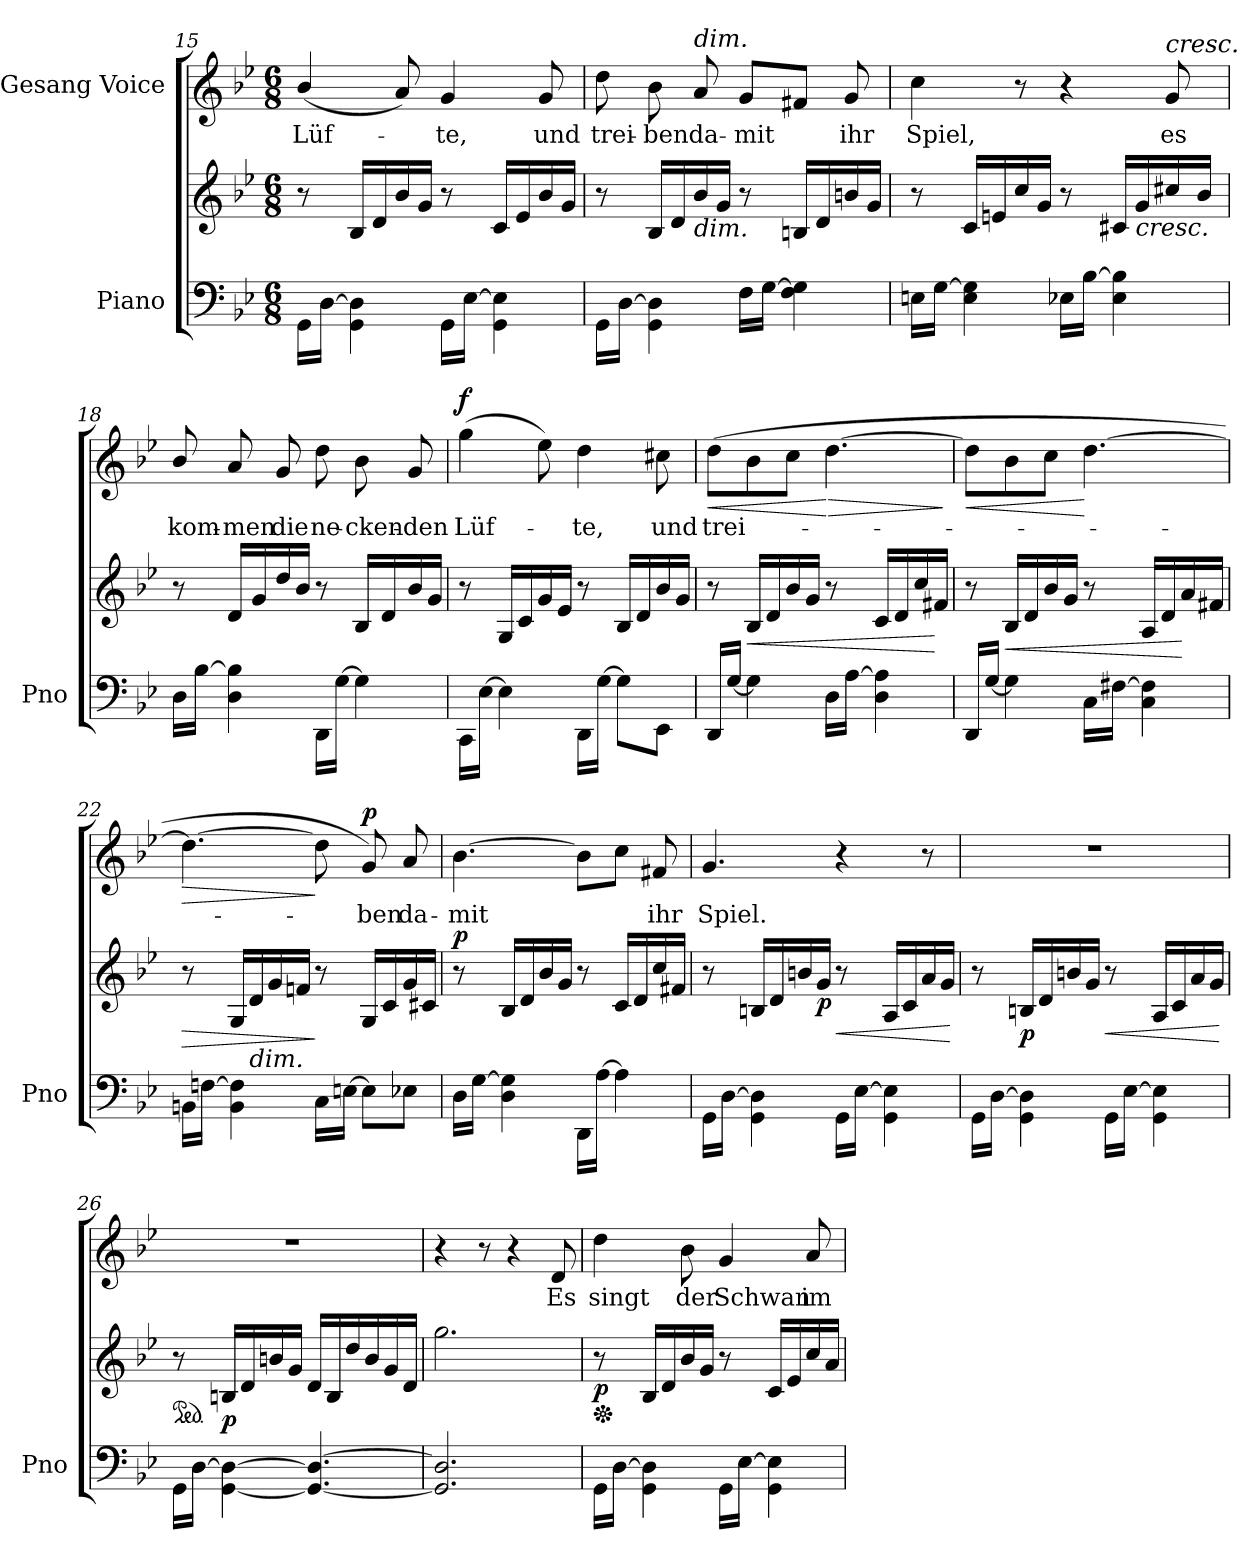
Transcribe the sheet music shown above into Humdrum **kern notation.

**kern	**kern	**dynam	**kern	**text	**dynam
*part2	*part2	*part2	*part1	*part1	*part1
*staff3	*staff2	*staff2/3	*staff1	*staff1	*staff1
*I"Piano	*	*	*I"Gesang Voice	*	*
*I'Pno	*	*	*	*	*
*clefF4	*clefG2	*	*clefG2	*	*
*k[b-e-]	*k[b-e-]	*	*k[b-e-]	*	*
*M6/8	*M6/8	*	*M6/8	*	*
=15	=15	=15	=15	=15	=15
!	!	!	!	!LO:LY:b	!
16GG\LL	8r	.	(<4b-/	Lüf-	.
[16D\JJ	.	.	.	.	.
4GG\ 4D\]	16B-/LL	.	.	.	.
.	16d/	.	.	.	.
.	16b-/	.	8a/)	.	.
.	16g/JJ	.	.	.	.
!	!	!	!	!LO:LY:b	!
16GG\LL	8r	.	4g/	-te,	.
[16E-\JJ	.	.	.	.	.
4GG\ 4E-\]	16c/LL	.	.	.	.
.	16e-/	.	.	.	.
!	!	!	!	!LO:LY:b	!
.	16b-/	.	8g/	und	.
.	16g/JJ	.	.	.	.
=16	=16	=16	=16	=16	=16
!	!	!	!	!LO:LY:b	!
16GG\LL	8r	.	8dd\	trei-	.
[16D\JJ	.	.	.	.	.
!	!	!	!	!LO:LY:b	!
4GG\ 4D\]	16B-/LL	.	8b-\	-ben	.
.	16d/	.	.	.	.
!	!	!	!LO:TX:a:i:t=dim.	!	!
!	!LO:TX:b:i:t=dim.	!	!	!	!
!	!	!	!	!LO:LY:b	!
.	16b-/	.	8a/	da-	.
.	16g/JJ	.	.	.	.
!	!	!	!	!LO:LY:b	!
16F\LL	8r	.	8g/L	-mit	.
[16G\JJ	.	.	.	.	.
4F\ 4G\]	16Bn/LL	.	8f#X/J	.	.
.	16d/	.	.	.	.
!	!	!	!	!LO:LY:b	!
.	16bn/	.	8g/	ihr	.
.	16g/JJ	.	.	.	.
!!LO:LB:g=z
=17	=17	=17	=17	=17	=17
!	!	!	!	!LO:LY:b	!
16En\LL	8r	.	4cc\	Spiel,	.
[16G\JJ	.	.	.	.	.
4E\ 4G\]	16c/LL	.	.	.	.
.	16en/	.	.	.	.
.	16cc/	.	8r	.	.
.	16g/JJ	.	.	.	.
16E-X\LL	8r	.	4r	.	.
[16B-\JJ	.	.	.	.	.
4E-\ 4B-\]	16c#X/LL	.	.	.	.
!	!LO:TX:b:i:t=cresc.	!	!	!	!
.	16g/	.	.	.	.
!	!	!	!LO:TX:a:i:t=cresc.	!	!
!	!	!	!	!LO:LY:b	!
.	16cc#X/	.	8g/	es	.
.	16b-/JJ	.	.	.	.
=18	=18	=18	=18	=18	=18
!	!	!	!	!LO:LY:b	!
16D\LL	8r	.	8b-/	kom-	.
[16B-\JJ	.	.	.	.	.
!	!	!	!	!LO:LY:b	!
4D\ 4B-\]	16d/LL	.	8a/	-men	.
.	16g/	.	.	.	.
!	!	!	!	!LO:LY:b	!
.	16dd/	.	8g/	die	.
.	16b-/JJ	.	.	.	.
!	!	!	!	!LO:LY:b	!
16DD\LL	8r	.	8dd\	ne-	.
[16G\JJ	.	.	.	.	.
!	!	!	!	!LO:LY:b	!
4G\]	16B-/LL	.	8b-\	-cken-	.
.	16d/	.	.	.	.
!	!	!	!	!LO:LY:b	!
.	16b-/	.	8g/	-den	.
.	16g/JJ	.	.	.	.
=19	=19	=19	=19	=19	=19
!	!	!	!	!LO:LY:b	!LO:DY:a
16CC\LL	8r	.	(>4gg\	Lüf-	f
[16E-\JJ	.	.	.	.	.
4E-\]	16G/LL	.	.	.	.
.	16c/	.	.	.	.
.	16g/	.	8ee-\)	.	.
.	16e-/JJ	.	.	.	.
!	!	!	!	!LO:LY:b	!
16DD\LL	8r	.	4dd\	-te,	.
[16G\JJ	.	.	.	.	.
8G\L]	16B-/LL	.	.	.	.
.	16d/	.	.	.	.
!	!	!	!	!LO:LY:b	!
8EE-\J	16b-/	.	8cc#X\	und	.
.	16g/JJ	.	.	.	.
!!LO:LB:g=z
=20	=20	=20	=20	=20	=20
!	!	!	!	!LO:LY:b	!LO:HP:b
16DD/LL	8r	.	(>8dd\L	trei-	<
[16G/JJ	.	.	.	.	.
!	!	!LO:HP:b	!	!	!
4G\]	16B-/LL	<	8b-\	.	.
.	16d/	.	.	.	.
.	16b-/	.	8cc\J	.	.
.	16g/JJ	.	.	.	.
!	!	!	!	!	!LO:HP:n=1:b
16D\LL	8r	.	[4.dd\	.	[ >
[16A\JJ	.	.	.	.	.
4D\ 4A\]	16c/LL	.	.	.	.
.	16d/	.	.	.	.
.	16cc/	.	.	.	.
.	16f#X/JJ	[	.	.	.
.	.	.	.	.	]
=21	=21	=21	=21	=21	=21
!	!	!	!	!	!LO:HP:b
16DD/LL	8r	.	8dd\L]	.	<
[16G/JJ	.	.	.	.	.
!	!	!LO:HP:b	!	!	!
4G\]	16B-/LL	<	8b-\	.	.
.	16d/	.	.	.	.
.	16b-/	.	8cc\J	.	.
.	16g/JJ	.	.	.	.
16C\LL	8r	.	[4.dd\	.	[
[16F#X\JJ	.	.	.	.	.
4C\ 4F#\]	16A/LL	.	.	.	.
.	16d/	.	.	.	.
.	16a/	[	.	.	.
.	16f#X/JJ	.	.	.	.
=22	=22	=22	=22	=22	=22
!	!	!LO:HP:b	!	!	!LO:HP:b
16BBn\LL	8r	>	4.dd\_	.	>
[16Fn\JJ	.	.	.	.	.
4BB\ 4F\]	16G/LL	.	.	.	.
!	!LO:TX:b:i:t=dim.	!	!	!	!
.	16d/	.	.	.	.
.	16g/	.	.	.	.
.	16fn/JJ	.	.	.	.
16C\LL	8r	]	8dd\]	.	]
[16En\JJ	.	.	.	.	.
!	!	!	!	!LO:LY:b	!LO:DY:a
8E\L]	16G/LL	.	8g/)	-ben	p
.	16c/	.	.	.	.
!	!	!	!	!LO:LY:b	!
8E-X\J	16g/	.	8a/	da-	.
.	16c#X/JJ	.	.	.	.
!!LO:LB:g=z
=23	=23	=23	=23	=23	=23
!	!	!LO:DY:a	!	!LO:LY:b	!
16D\LL	8r	p	[4.b-\	-mit	.
[16G\JJ	.	.	.	.	.
4D\ 4G\]	16B-/LL	.	.	.	.
.	16d/	.	.	.	.
.	16b-/	.	.	.	.
.	16g/JJ	.	.	.	.
16DD\LL	8r	.	8b-\L]	.	.
[16A\JJ	.	.	.	.	.
4A\]	16c/LL	.	8cc\J	.	.
.	16d/	.	.	.	.
!	!	!	!	!LO:LY:b	!
.	16cc/	.	8f#X/	ihr	.
.	16f#X/JJ	.	.	.	.
!!LO:PB:g=z
=24	=24	=24	=24	=24	=24
!	!	!	!	!LO:LY:b	!
16GG\LL	8r	.	4.g/	Spiel.	.
[16D\JJ	.	.	.	.	.
4GG\ 4D\]	16Bn/LL	.	.	.	.
.	16d/	.	.	.	.
.	16bn/	.	.	.	.
!	!	!LO:DY:b	!	!	!
.	16g/JJ	p	.	.	.
!	!	!LO:HP:b	!	!	!
16GG\LL	8r	<	4r	.	.
[16E-\JJ	.	.	.	.	.
4GG\ 4E-\]	16A/LL	.	.	.	.
.	16c/	.	.	.	.
.	16a/	.	8r	.	.
.	16g/JJ	.	.	.	.
.	.	[	.	.	.
=25	=25	=25	=25	=25	=25
16GG\LL	8r	.	2.r	.	.
[16D\JJ	.	.	.	.	.
!	!	!LO:DY:b	!	!	!
4GG\ 4D\]	16Bn/LL	p	.	.	.
.	16d/	.	.	.	.
.	16bn/	.	.	.	.
.	16g/JJ	.	.	.	.
!	!	!LO:HP:b	!	!	!
16GG\LL	8r	<	.	.	.
[16E-\JJ	.	.	.	.	.
4GG\ 4E-\]	16A/LL	.	.	.	.
.	16c/	.	.	.	.
.	16a/	.	.	.	.
.	16g/JJ	.	.	.	.
.	.	[	.	.	.
=26	=26	=26	=26	=26	=26
*	*ped	*	*	*	*
16GG\LL	8r	.	2.r	.	.
[16D\JJ	.	.	.	.	.
!	!	!LO:DY:b	!	!	!
[4GG\ 4D\_	16Bn/LL	p	.	.	.
.	16d/	.	.	.	.
.	16bn/	.	.	.	.
.	16g/JJ	.	.	.	.
4.GG/_ 4.D/_	16d/LL	.	.	.	.
.	16B/	.	.	.	.
.	16dd/	.	.	.	.
.	16b/	.	.	.	.
.	16g/	.	.	.	.
.	16d/JJ	.	.	.	.
=27	=27	=27	=27	=27	=27
2.GG/] 2.D/]	2.gg\	.	4r	.	.
.	.	.	8r	.	.
.	.	.	4r	.	.
!	!	!	!	!LO:LY:b	!
.	.	.	8d/	Es	.
!!LO:LB:g=z
=28	=28	=28	=28	=28	=28
*	*Xped	*	*	*	*
!	!	!LO:DY:b	!	!LO:LY:b	!
16GG\LL	8r	p	4dd\	singt	.
[16D\JJ	.	.	.	.	.
4GG\ 4D\]	16B-/LL	.	.	.	.
.	16d/	.	.	.	.
!	!	!	!	!LO:LY:b	!
.	16b-/	.	8b-\	der	.
.	16g/JJ	.	.	.	.
!	!	!	!	!LO:LY:b	!
16GG\LL	8r	.	4g/	Schwan	.
[16E-\JJ	.	.	.	.	.
4GG\ 4E-\]	16c/LL	.	.	.	.
.	16e-/	.	.	.	.
!	!	!	!	!LO:LY:b	!
.	16cc/	.	8a/	im	.
.	16a/JJ	.	.	.	.
=	=	=	=	=	=
*-	*-	*-	*-	*-	*-
